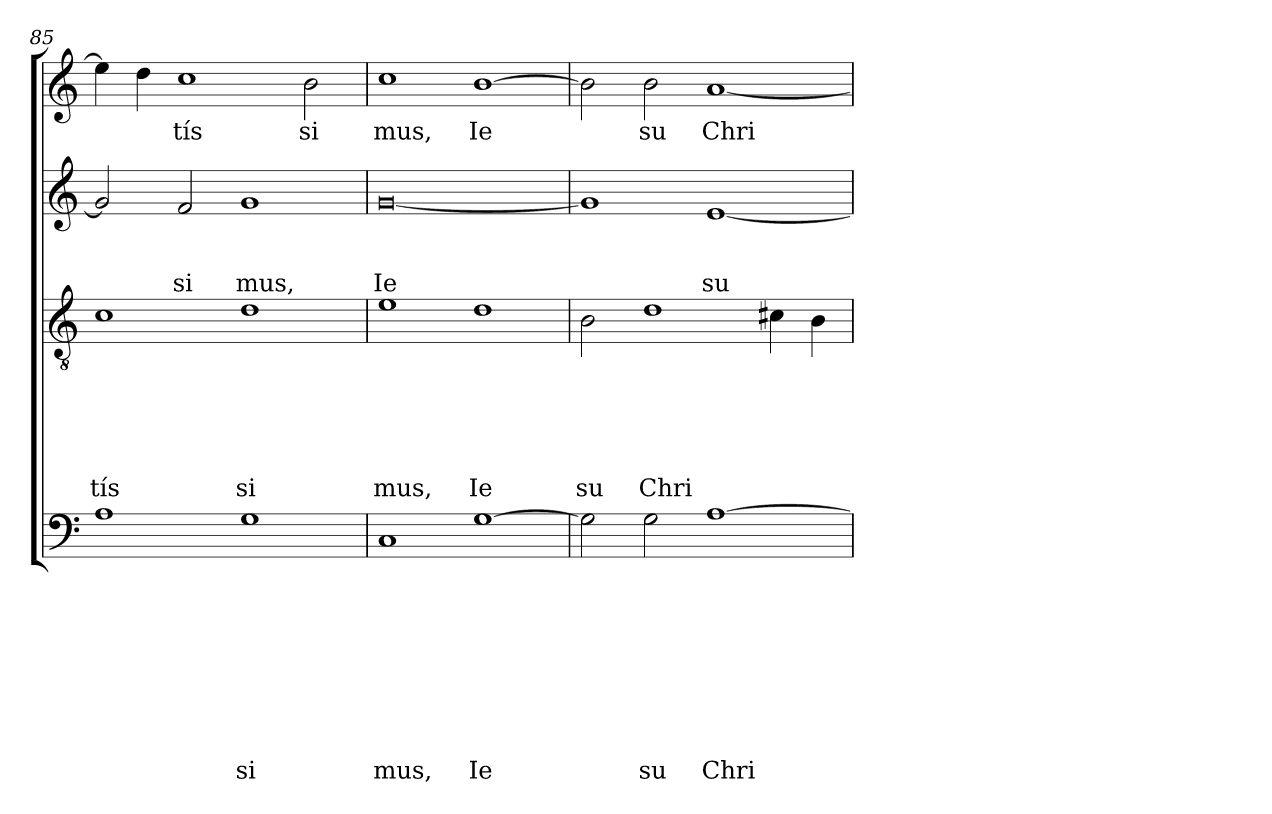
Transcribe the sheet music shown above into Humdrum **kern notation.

**kern	**text	**text	**text	**text	**text	**text	**text	**text	**text	**kern	**text	**text	**text	**text	**text	**text	**kern	**text	**text	**text	**kern	**text
*part4	*part4	*part4	*part4	*part4	*part4	*part4	*part4	*part4	*part4	*part3	*part3	*part3	*part3	*part3	*part3	*part3	*part2	*part2	*part2	*part2	*part1	*part1
*staff4	*staff4	*staff4	*staff4	*staff4	*staff4	*staff4	*staff4	*staff4	*staff4	*staff3	*staff3	*staff3	*staff3	*staff3	*staff3	*staff3	*staff2	*staff2	*staff2	*staff2	*staff1	*staff1
*clefF4	*	*	*	*	*	*	*	*	*	*clefGv2	*	*	*	*	*	*	*clefG2	*	*	*	*clefG2	*
*k[]	*	*	*	*	*	*	*	*	*	*k[]	*	*	*	*	*	*	*k[]	*	*	*	*k[]	*
*C:	*	*	*	*	*	*	*	*	*	*C:	*	*	*	*	*	*	*C:	*	*	*	*C:	*
=85	=85	=85	=85	=85	=85	=85	=85	=85	=85	=85	=85	=85	=85	=85	=85	=85	=85	=85	=85	=85	=85	=85
!	!	!	!	!	!	!	!	!	!	!	!	!	!	!	!	!LO:LY:b	!	!	!	!	!	!
1A	.	.	.	.	.	.	.	.	.	1c	.	.	.	.	.	tís	2g/]	.	.	.	4ee\]	.
.	.	.	.	.	.	.	.	.	.	.	.	.	.	.	.	.	.	.	.	.	4dd\	.
!	!	!	!	!	!	!	!	!	!	!	!	!	!	!	!	!	!	!	!	!LO:LY:b	!	!LO:LY:b
.	.	.	.	.	.	.	.	.	.	.	.	.	.	.	.	.	2f/	.	.	si	1cc	tís
!	!	!	!	!	!	!	!	!	!LO:LY:b	!	!	!	!	!	!	!LO:LY:b	!	!	!	!LO:LY:b	!	!
1G	.	.	.	.	.	.	.	.	si	1d	.	.	.	.	.	si	1g	.	.	mus,	.	.
!	!	!	!	!	!	!	!	!	!	!	!	!	!	!	!	!	!	!	!	!	!	!LO:LY:b
.	.	.	.	.	.	.	.	.	.	.	.	.	.	.	.	.	.	.	.	.	2b\	si
=86	=86	=86	=86	=86	=86	=86	=86	=86	=86	=86	=86	=86	=86	=86	=86	=86	=86	=86	=86	=86	=86	=86
!	!	!	!	!	!	!	!	!	!LO:LY:b	!	!	!	!	!	!	!LO:LY:b	!	!	!	!LO:LY:b	!	!LO:LY:b
1C	.	.	.	.	.	.	.	.	mus,	1e	.	.	.	.	.	mus,	[<0g	.	.	Ie	1cc	mus,
!	!	!	!	!	!	!	!	!	!LO:LY:b	!	!	!	!	!	!	!LO:LY:b	!	!	!	!	!	!LO:LY:b
[>1G	.	.	.	.	.	.	.	.	Ie	1d	.	.	.	.	.	Ie	.	.	.	.	[>1b	Ie
=87	=87	=87	=87	=87	=87	=87	=87	=87	=87	=87	=87	=87	=87	=87	=87	=87	=87	=87	=87	=87	=87	=87
!	!	!	!	!	!	!	!	!	!	!	!	!	!	!	!	!LO:LY:b	!	!	!	!	!	!
2G\]	.	.	.	.	.	.	.	.	.	2B\	.	.	.	.	.	su	1g]	.	.	.	2b\]	.
!	!	!	!	!	!	!	!	!	!LO:LY:b	!	!	!	!	!	!	!LO:LY:b	!	!	!	!	!	!LO:LY:b
2G\	.	.	.	.	.	.	.	.	su	1d	.	.	.	.	.	Chri	.	.	.	.	2b\	su
!	!	!	!	!	!	!	!	!	!LO:LY:b	!	!	!	!	!	!	!	!	!	!	!LO:LY:b	!	!LO:LY:b
[>1A	.	.	.	.	.	.	.	.	Chri	.	.	.	.	.	.	.	[<1e	.	.	su	[<1a	Chri
.	.	.	.	.	.	.	.	.	.	4c#\	.	.	.	.	.	.	.	.	.	.	.	.
.	.	.	.	.	.	.	.	.	.	4B\	.	.	.	.	.	.	.	.	.	.	.	.
=	=	=	=	=	=	=	=	=	=	=	=	=	=	=	=	=	=	=	=	=	=	=
*-	*-	*-	*-	*-	*-	*-	*-	*-	*-	*-	*-	*-	*-	*-	*-	*-	*-	*-	*-	*-	*-	*-
